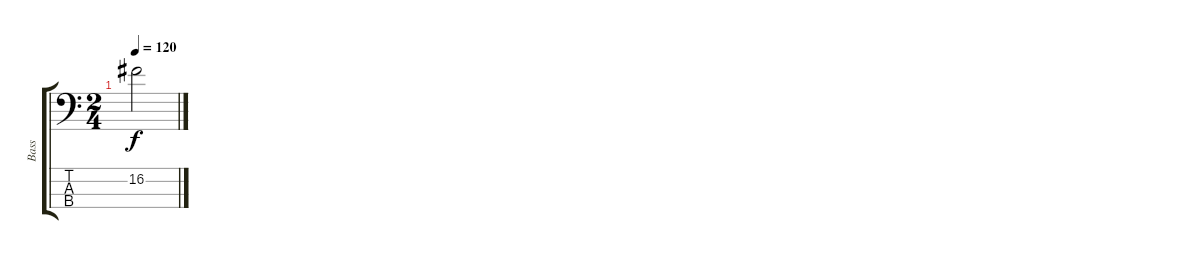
\track ("Bass" "Bass") {instrument electricbassfinger}
\staff {score tabs}
\tuning (G2 D2 A1 E1) {hide}
\ts (2 4)
\tempo 120
\clef f4
\ks c
16.2.2{dy f}
